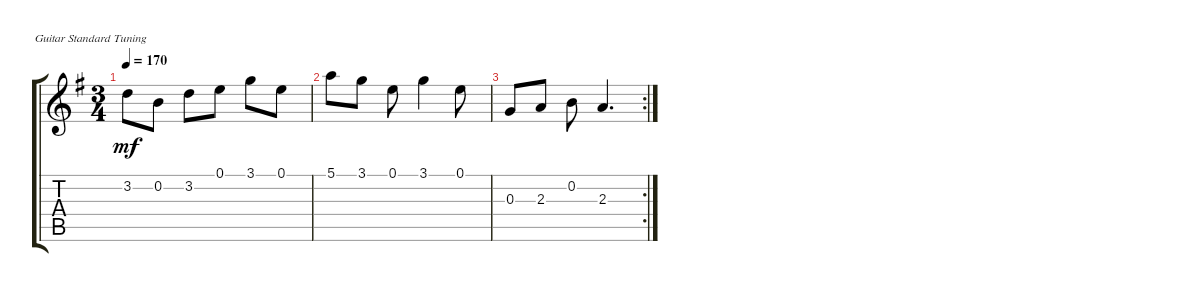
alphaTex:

\defaultSystemsLayout 4
\bracketExtendMode groupsimilarinstruments
\singleTrackTrackNamePolicy hidden
\multiTrackTrackNamePolicy hidden
\otherSystemsTrackNameOrientation horizontal
\track ("Guitar" "Guitar") {instrument acousticguitarsteel}
\staff {score tabs}
\tuning (E4 B3 G3 D3 A2 E2)
\ts (3 4)
\tempo 170
\clef g2
\ks g
3.2.8{dy mf} 0.2.8 3.2.8 0.1.8 3.1.8 0.1.8 |
5.1.8 3.1.8 0.1.8 3.1.4 0.1.8 |
\rc 2
0.3.8 2.3.8 0.2.8 2.3.4{d}
